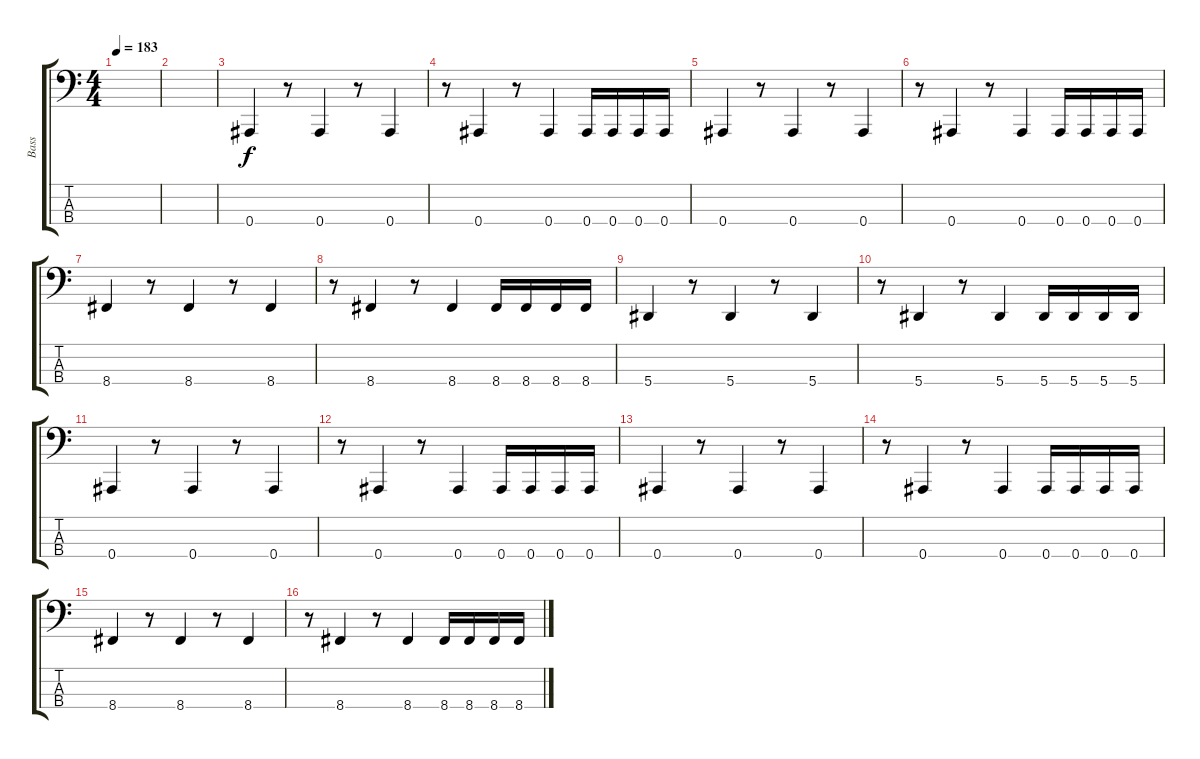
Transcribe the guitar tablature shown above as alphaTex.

\track ("Bass" "Bass") {instrument electricbasspick}
\staff {score tabs}
\tuning (Eb2 Bb1 F1 Bb0) {hide}
\ts (4 4)
\tempo 183
\clef f4
\ks c
|
|
0.4.4 r.8 0.4.4 r.8 0.4.4 |
r.8 0.4.4 r.8 0.4.4 0.4.16 0.4.16 0.4.16 0.4.16 |
0.4.4 r.8 0.4.4 r.8 0.4.4 |
r.8 0.4.4 r.8 0.4.4 0.4.16 0.4.16 0.4.16 0.4.16 |
8.4.4 r.8 8.4.4 r.8 8.4.4 |
r.8 8.4.4 r.8 8.4.4 8.4.16 8.4.16 8.4.16 8.4.16 |
5.4.4 r.8 5.4.4 r.8 5.4.4 |
r.8 5.4.4 r.8 5.4.4 5.4.16 5.4.16 5.4.16 5.4.16 |
0.4.4 r.8 0.4.4 r.8 0.4.4 |
r.8 0.4.4 r.8 0.4.4 0.4.16 0.4.16 0.4.16 0.4.16 |
0.4.4 r.8 0.4.4 r.8 0.4.4 |
r.8 0.4.4 r.8 0.4.4 0.4.16 0.4.16 0.4.16 0.4.16 |
8.4.4 r.8 8.4.4 r.8 8.4.4 |
r.8 8.4.4 r.8 8.4.4 8.4.16 8.4.16 8.4.16 8.4.16
